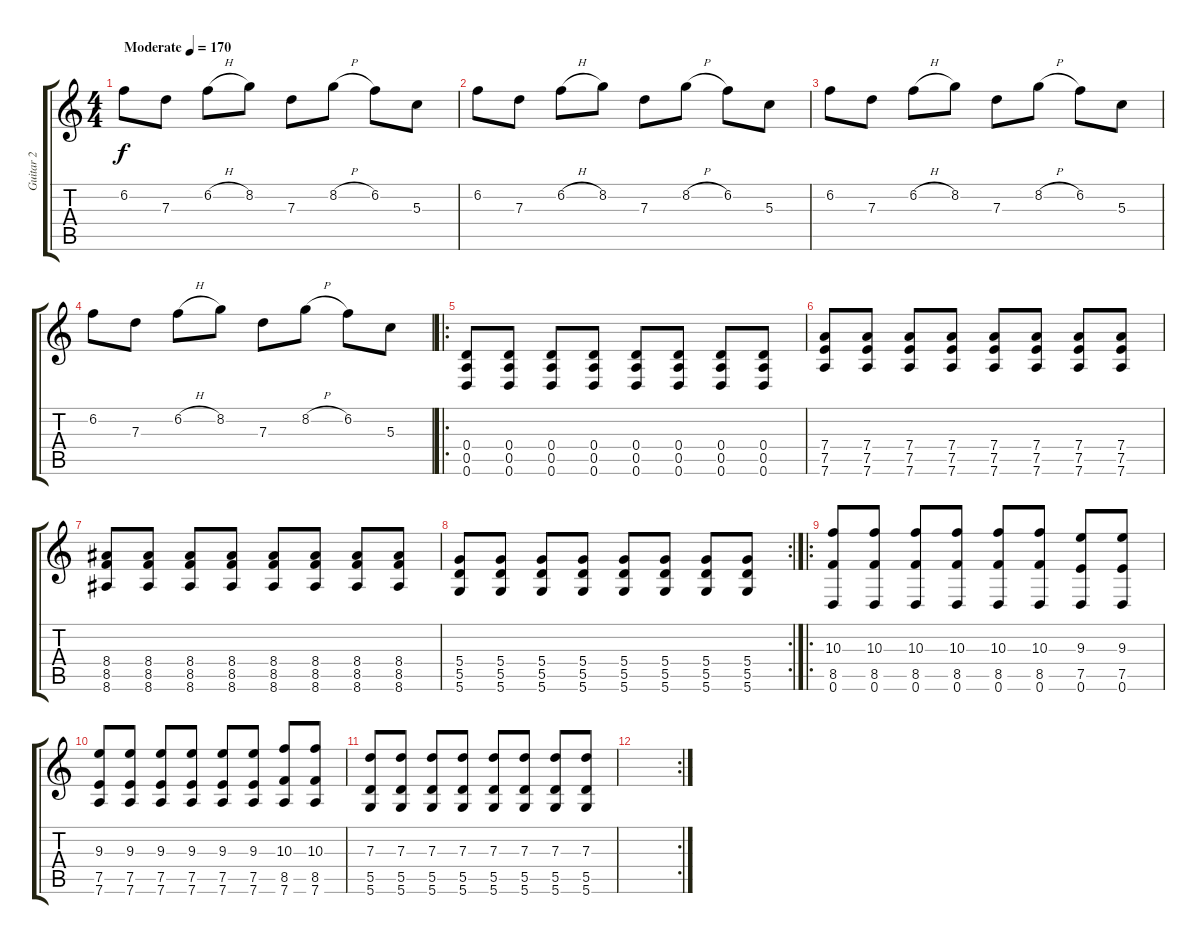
\track ("Guitar 2" "Guitar 2") {instrument distortionguitar}
\staff {score tabs}
\tuning (E4 B3 G3 D3 A2 D2) {hide}
\ts (4 4)
\tempo (170 "Moderate")
\clef g2
\ks c
6.2.8{dy f instrument distortionguitar} 7.3.8 6.2{h}.8 8.2.8 7.3.8 8.2{h}.8 6.2.8 5.3.8 |
6.2.8 7.3.8 6.2{h}.8 8.2.8 7.3.8 8.2{h}.8 6.2.8 5.3.8 |
6.2.8 7.3.8 6.2{h}.8 8.2.8 7.3.8 8.2{h}.8 6.2.8 5.3.8 |
6.2.8 7.3.8 6.2{h}.8 8.2.8 7.3.8 8.2{h}.8 6.2.8 5.3.8 |
\ro
(0.4 0.5 0.6).8 (0.4 0.5 0.6).8 (0.4 0.5 0.6).8 (0.4 0.5 0.6).8 (0.4 0.5 0.6).8 (0.4 0.5 0.6).8 (0.4 0.5 0.6).8 (0.4 0.5 0.6).8 |
(7.4 7.5 7.6).8 (7.4 7.5 7.6).8 (7.4 7.5 7.6).8 (7.4 7.5 7.6).8 (7.4 7.5 7.6).8 (7.4 7.5 7.6).8 (7.4 7.5 7.6).8 (7.4 7.5 7.6).8 |
(8.4 8.5 8.6).8 (8.4 8.5 8.6).8 (8.4 8.5 8.6).8 (8.4 8.5 8.6).8 (8.4 8.5 8.6).8 (8.4 8.5 8.6).8 (8.4 8.5 8.6).8 (8.4 8.5 8.6).8 |
\rc 2
(5.4 5.5 5.6).8 (5.4 5.5 5.6).8 (5.4 5.5 5.6).8 (5.4 5.5 5.6).8 (5.4 5.5 5.6).8 (5.4 5.5 5.6).8 (5.4 5.5 5.6).8 (5.4 5.5 5.6).8 |
\ro
(10.3 8.5 0.6).8 (10.3 8.5 0.6).8 (10.3 8.5 0.6).8 (10.3 8.5 0.6).8 (10.3 8.5 0.6).8 (10.3 8.5 0.6).8 (9.3 7.5 0.6).8 (9.3 7.5 0.6).8 |
(9.3 7.5 7.6).8 (9.3 7.5 7.6).8 (9.3 7.5 7.6).8 (9.3 7.5 7.6).8 (9.3 7.5 7.6).8 (9.3 7.5 7.6).8 (10.3 8.5 7.6).8 (10.3 8.5 7.6).8 |
(7.3 5.5 5.6).8 (7.3 5.5 5.6).8 (7.3 5.5 5.6).8 (7.3 5.5 5.6).8 (7.3 5.5 5.6).8 (7.3 5.5 5.6).8 (7.3 5.5 5.6).8 (7.3 5.5 5.6).8 |
\rc 2
